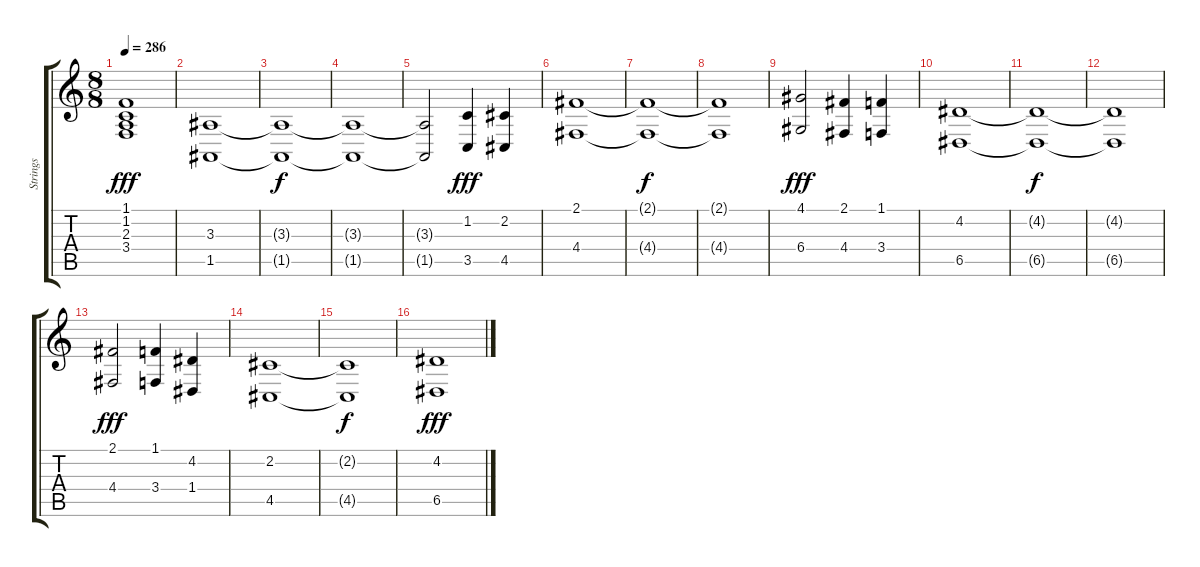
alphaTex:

\track ("Strings" "Strings") {instrument stringensemble1}
\staff {score tabs}
\tuning (E4 B3 G3 D3 A2 E2) {hide}
\ts (8 8)
\tempo 286
\clef g2
\ks c
(1.1 1.2 2.3 3.4).1{dy fff} |
(3.3 1.5).1 |
(3.3{t} 1.5{t}).1{dy f} |
(3.3{t} 1.5{t}).1 |
(3.3{t} 1.5{t}).2 (1.2 3.5).4{dy fff} (2.2 4.5).4 |
(2.1 4.4).1 |
(2.1{t} 4.4{t}).1{dy f} |
(2.1{t} 4.4{t}).1 |
(4.1 6.4).2{dy fff} (2.1 4.4).4 (1.1 3.4).4 |
(4.2 6.5).1 |
(4.2{t} 6.5{t}).1{dy f} |
(4.2{t} 6.5{t}).1 |
(2.1 4.4).2{dy fff} (1.1 3.4).4 (4.2 1.4).4 |
(2.2 4.5).1 |
(2.2{t} 4.5{t}).1{dy f} |
(4.2 6.5).1{dy fff}
